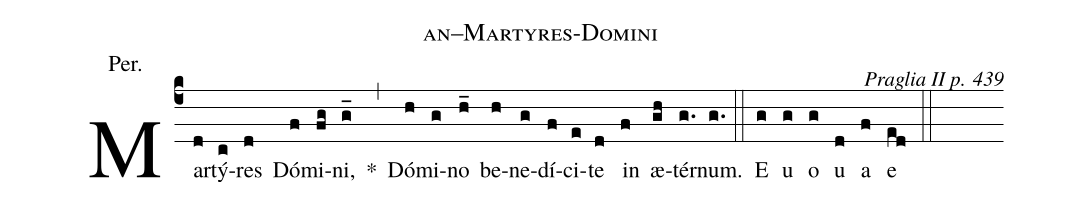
name: an--Martyres-Domini;
commentary: Praglia II p. 439;
annotation: Per.;
%%
(c4) Mar(d)tý(c)res(d) Dó(f)mi(fg)ni,(g_) *(,) Dó(h)mi(g)no(h_) be(h)ne(g)dí(f)ci(e)te(d) in(f) æ(gh)tér(g.)num.(g.) (::) E(g) u(g) o(g) u(d) a(f) e(ed) (::)
